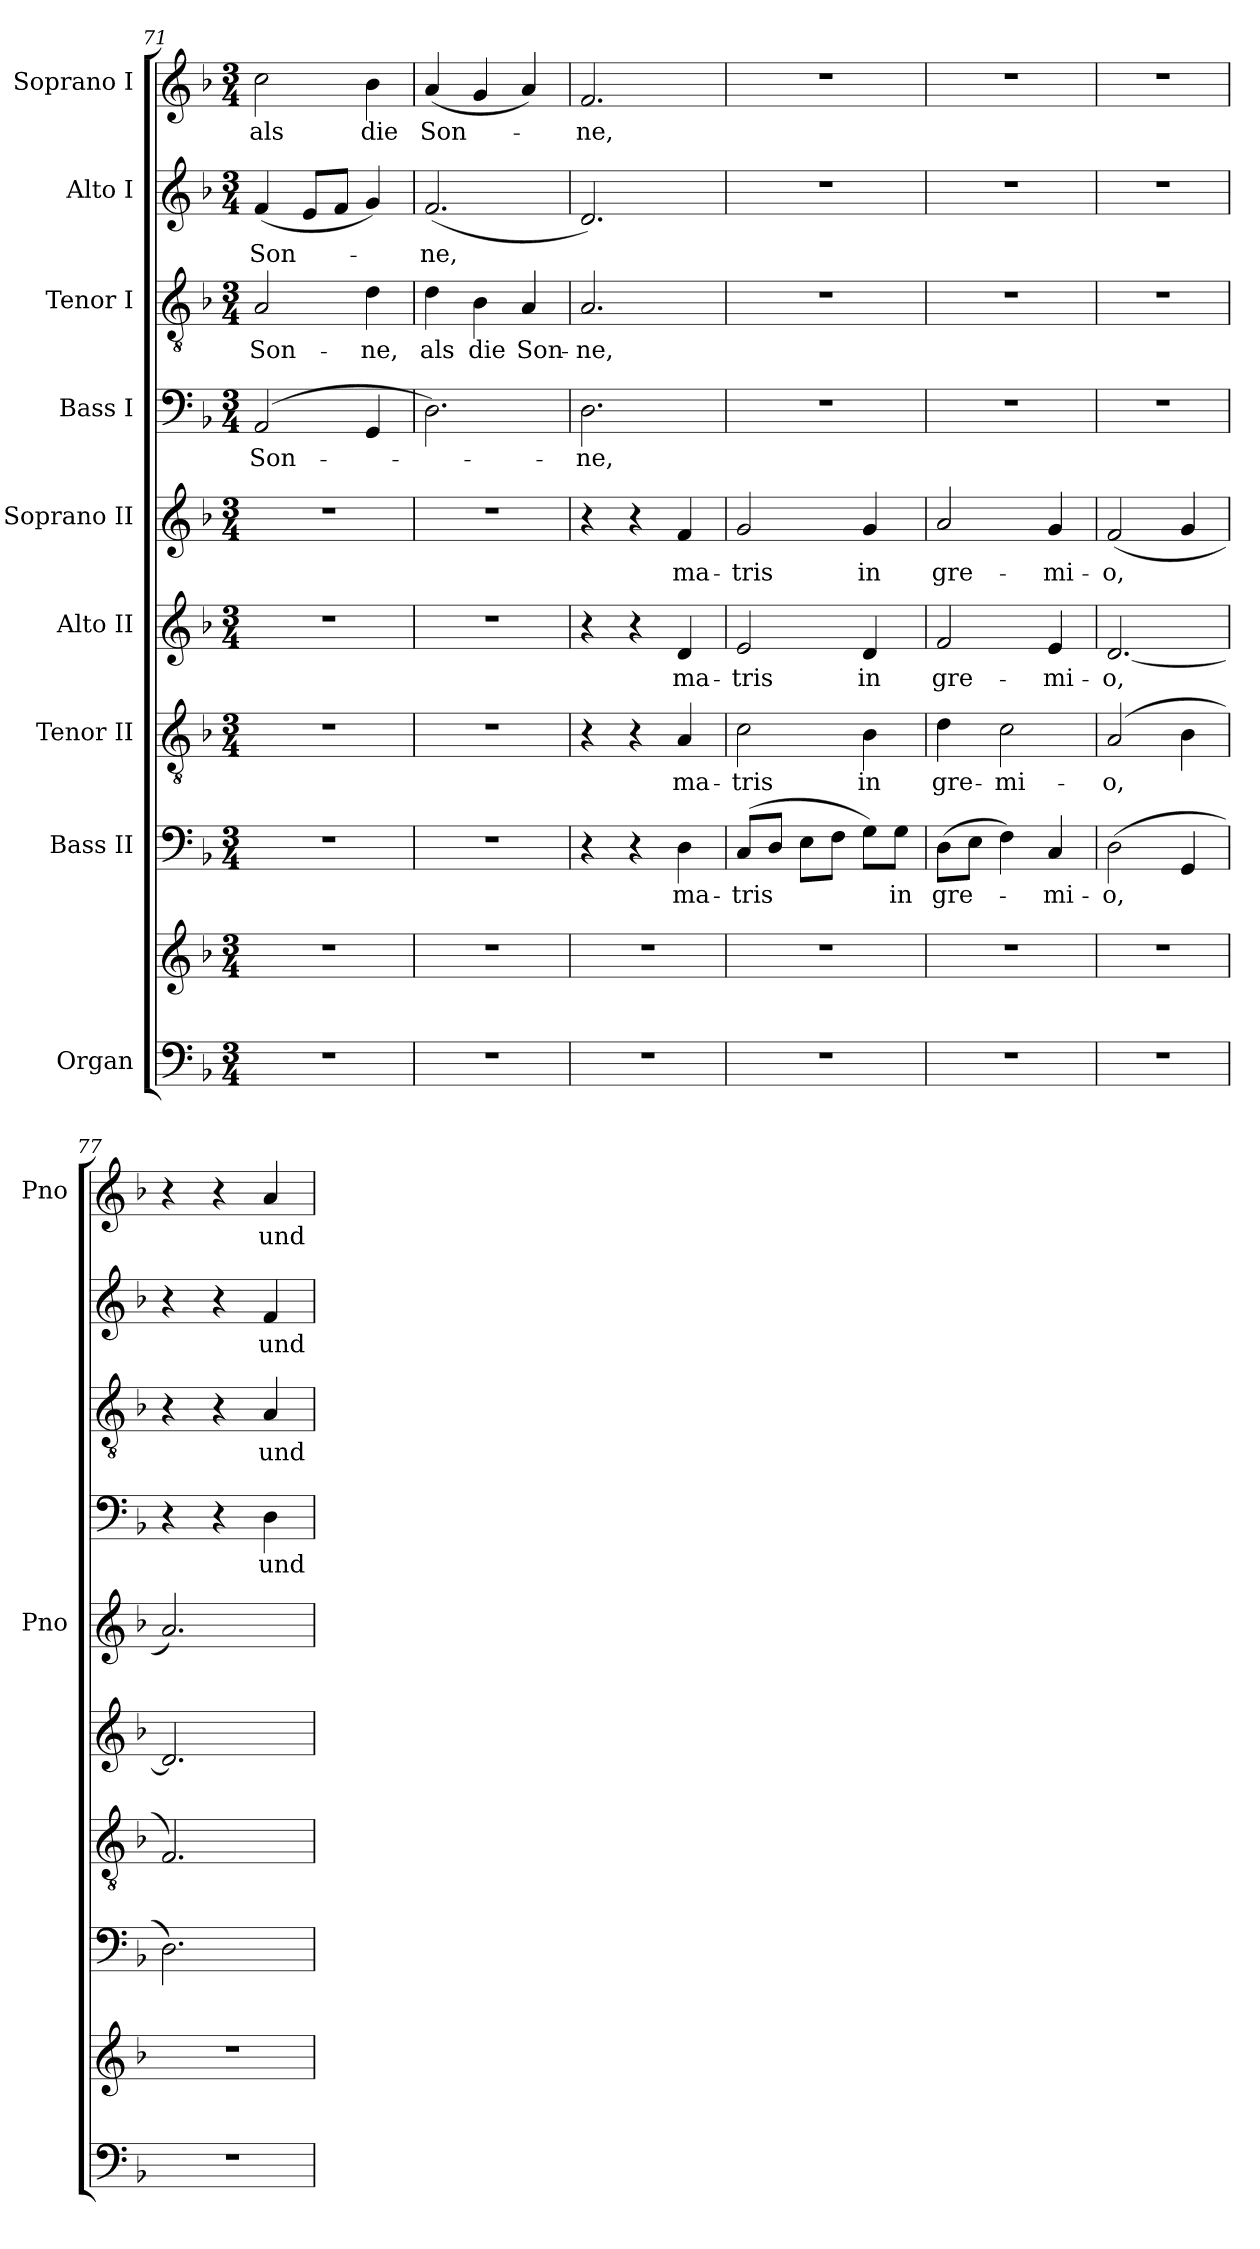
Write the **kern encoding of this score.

**kern	**kern	**kern	**text	**kern	**text	**kern	**text	**kern	**text	**kern	**text	**kern	**text	**kern	**text	**kern	**text
*part9	*part9	*part8	*part8	*part7	*part7	*part6	*part6	*part5	*part5	*part4	*part4	*part3	*part3	*part2	*part2	*part1	*part1
*staff10	*staff9	*staff8	*staff8	*staff7	*staff7	*staff6	*staff6	*staff5	*staff5	*staff4	*staff4	*staff3	*staff3	*staff2	*staff2	*staff1	*staff1
*I"Organ	*	*I"Bass II	*	*I"Tenor II	*	*I"Alto II	*	*I"Soprano II	*	*I"Bass I	*	*I"Tenor I	*	*I"Alto I	*	*I"Soprano I	*
*	*	*	*	*	*	*	*	*I'Pno	*	*	*	*	*	*	*	*I'Pno	*
*clefF4	*clefG2	*clefF4	*	*clefGv2	*	*clefG2	*	*clefG2	*	*clefF4	*	*clefGv2	*	*clefG2	*	*clefG2	*
*k[b-]	*k[b-]	*k[b-]	*	*k[b-]	*	*k[b-]	*	*k[b-]	*	*k[b-]	*	*k[b-]	*	*k[b-]	*	*k[b-]	*
*F:	*F:	*F:	*	*F:	*	*F:	*	*F:	*	*F:	*	*F:	*	*F:	*	*F:	*
*M3/4	*M3/4	*M3/4	*	*M3/4	*	*M3/4	*	*M3/4	*	*M3/4	*	*M3/4	*	*M3/4	*	*M3/4	*
=71	=71	=71	=71	=71	=71	=71	=71	=71	=71	=71	=71	=71	=71	=71	=71	=71	=71
2.r	2.r	2.r	.	2.r	.	2.r	.	2.r	.	(2AA/	Son-	2A/	Son-	(4f/	Son-	2cc\	als
.	.	.	.	.	.	.	.	.	.	.	.	.	.	8e/L	.	.	.
.	.	.	.	.	.	.	.	.	.	.	.	.	.	8f/J	.	.	.
.	.	.	.	.	.	.	.	.	.	4GG/	.	4d\	-ne,	4g/)	.	4b-\	die
=72	=72	=72	=72	=72	=72	=72	=72	=72	=72	=72	=72	=72	=72	=72	=72	=72	=72
2.r	2.r	2.r	.	2.r	.	2.r	.	2.r	.	2.D\)	.	4d\	als	(2.f/	-ne,	(4a/	Son-
.	.	.	.	.	.	.	.	.	.	.	.	4B-\	die	.	.	4g/	.
.	.	.	.	.	.	.	.	.	.	.	.	4A/	Son-	.	.	4a/)	.
!!LO:LB:g=z
=73	=73	=73	=73	=73	=73	=73	=73	=73	=73	=73	=73	=73	=73	=73	=73	=73	=73
2.r	2.r	4r	.	4r	.	4r	.	4r	.	2.D\	-ne,	2.A/	-ne,	2.d/)	.	2.f/	-ne,
.	.	4r	.	4r	.	4r	.	4r	.	.	.	.	.	.	.	.	.
.	.	4D\	ma-	4A/	ma-	4d/	ma-	4f/	ma-	.	.	.	.	.	.	.	.
=74	=74	=74	=74	=74	=74	=74	=74	=74	=74	=74	=74	=74	=74	=74	=74	=74	=74
2.r	2.r	(8C/L	-tris	2c\	-tris	2e/	-tris	2g/	-tris	2.r	.	2.r	.	2.r	.	2.r	.
.	.	8D/J	.	.	.	.	.	.	.	.	.	.	.	.	.	.	.
.	.	8E\L	.	.	.	.	.	.	.	.	.	.	.	.	.	.	.
.	.	8F\J	.	.	.	.	.	.	.	.	.	.	.	.	.	.	.
.	.	8G\L)	.	4B-\	in	4d/	in	4g/	in	.	.	.	.	.	.	.	.
.	.	8G\J	in	.	.	.	.	.	.	.	.	.	.	.	.	.	.
=75	=75	=75	=75	=75	=75	=75	=75	=75	=75	=75	=75	=75	=75	=75	=75	=75	=75
2.r	2.r	(8D\L	gre-	4d\	gre-	2f/	gre-	2a/	gre-	2.r	.	2.r	.	2.r	.	2.r	.
.	.	8E\J	.	.	.	.	.	.	.	.	.	.	.	.	.	.	.
.	.	4F\)	.	2c\	-mi-	.	.	.	.	.	.	.	.	.	.	.	.
.	.	4C/	-mi-	.	.	4e/	-mi-	4g/	-mi-	.	.	.	.	.	.	.	.
=76	=76	=76	=76	=76	=76	=76	=76	=76	=76	=76	=76	=76	=76	=76	=76	=76	=76
2.r	2.r	(2D\	-o,	(2A/	-o,	[2.d/	-o,	(2f/	-o,	2.r	.	2.r	.	2.r	.	2.r	.
.	.	4GG/	.	4B-\	.	.	.	4g/	.	.	.	.	.	.	.	.	.
=77	=77	=77	=77	=77	=77	=77	=77	=77	=77	=77	=77	=77	=77	=77	=77	=77	=77
2.r	2.r	2.D\)	.	2.F/)	.	2.d/]	.	2.a/)	.	4r	.	4r	.	4r	.	4r	.
.	.	.	.	.	.	.	.	.	.	4r	.	4r	.	4r	.	4r	.
.	.	.	.	.	.	.	.	.	.	4D\	und	4A/	und	4f/	und	4a/	und
=	=	=	=	=	=	=	=	=	=	=	=	=	=	=	=	=	=
*-	*-	*-	*-	*-	*-	*-	*-	*-	*-	*-	*-	*-	*-	*-	*-	*-	*-
